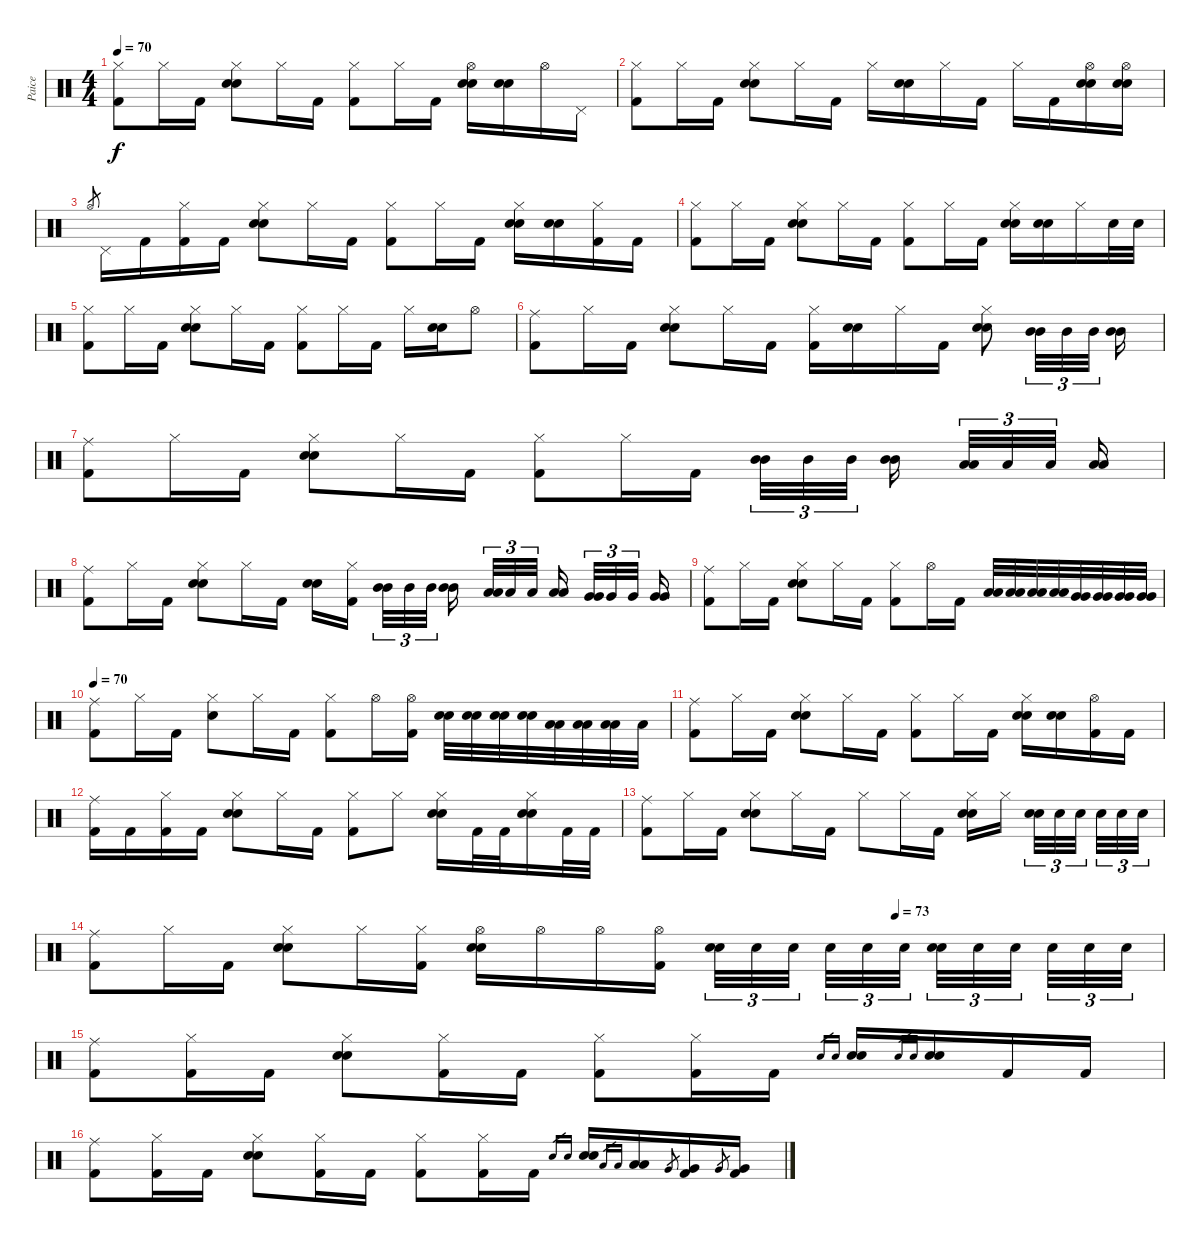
\track ("Paice" "Paice") {instrument percussion}
\staff {score}
\articulation defaults
\ts (4 4)
\tempo 70
\clef neutral
\ks c
("Hi-Hat (closed)" "Kick (hit) 2").8{dy f} "Hi-Hat (closed)".16 "Kick (hit) 2".16 ("Hi-Hat (closed)" "Electric Snare (hit)" "Electric Snare (hit)").8 "Hi-Hat (closed)".16 "Kick (hit) 2".16 ("Hi-Hat (closed)" "Kick (hit) 2").8 "Hi-Hat (closed)".16 "Kick (hit) 2".16 ("Hi-Hat (open)" "Electric Snare (hit)" "Electric Snare (hit)").16 ("Electric Snare (hit)" "Electric Snare (hit)").16 "Hi-Hat (open)".16 "Pedal Hi-Hat (hit)".16 |
("Hi-Hat (closed)" "Kick (hit) 2").8 "Hi-Hat (closed)".16 "Kick (hit) 2".16 ("Hi-Hat (closed)" "Electric Snare (hit)" "Electric Snare (hit)").8 "Hi-Hat (closed)".16 "Kick (hit) 2".16 "Hi-Hat (closed)".16 ("Electric Snare (hit)" "Electric Snare (hit)").16 "Hi-Hat (closed)".16 "Kick (hit) 2".16 "Hi-Hat (closed)".16 "Kick (hit) 2".16 ("Hi-Hat (open)" "Electric Snare (hit)" "Electric Snare (hit)").16 ("Hi-Hat (open)" "Electric Snare (hit)" "Electric Snare (hit)").16 |
"Hi-Hat (open)".8{gr} "Pedal Hi-Hat (hit)".16 "Kick (hit) 2".16 ("Hi-Hat (closed)" "Kick (hit) 2").16 "Kick (hit) 2".16 ("Hi-Hat (closed)" "Electric Snare (hit)" "Electric Snare (hit)").8 "Hi-Hat (closed)".16 "Kick (hit) 2".16 ("Hi-Hat (closed)" "Kick (hit) 2").8 "Hi-Hat (closed)".16 "Kick (hit) 2".16 ("Hi-Hat (closed)" "Electric Snare (hit)" "Electric Snare (hit)").16 ("Electric Snare (hit)" "Electric Snare (hit)").16 ("Hi-Hat (closed)" "Kick (hit) 2").16 "Kick (hit) 2".16 |
("Hi-Hat (closed)" "Kick (hit) 2").8 "Hi-Hat (closed)".16 "Kick (hit) 2".16 ("Hi-Hat (closed)" "Electric Snare (hit)" "Electric Snare (hit)").8 "Hi-Hat (closed)".16 "Kick (hit) 2".16 ("Hi-Hat (closed)" "Kick (hit) 2").8 "Hi-Hat (closed)".16 "Kick (hit) 2".16 ("Hi-Hat (closed)" "Electric Snare (hit)" "Electric Snare (hit)").16 ("Electric Snare (hit)" "Electric Snare (hit)").16 "Hi-Hat (closed)".16 "Electric Snare (hit)".32 "Electric Snare (hit)".32 |
("Hi-Hat (closed)" "Kick (hit) 2").8 "Hi-Hat (closed)".16 "Kick (hit) 2".16 ("Hi-Hat (closed)" "Electric Snare (hit)" "Electric Snare (hit)").8 "Hi-Hat (closed)".16 "Kick (hit) 2".16 ("Hi-Hat (closed)" "Kick (hit) 2").8 "Hi-Hat (closed)".16 "Kick (hit) 2".16 "Hi-Hat (closed)".16 ("Electric Snare (hit)" "Electric Snare (hit)").16 "Hi-Hat (open)".8 |
("Ride (middle)" "Kick (hit) 2").8 "Hi-Hat (closed)".16 "Kick (hit) 2".16 ("Hi-Hat (closed)" "Electric Snare (hit)" "Electric Snare (hit)").8 "Hi-Hat (closed)".16 "Kick (hit) 2".16 ("Hi-Hat (closed)" "Kick (hit) 2").16 ("Electric Snare (hit)" "Electric Snare (hit)").16 "Hi-Hat (closed)".16 "Kick (hit) 2".16 ("Hi-Hat (closed)" "Electric Snare (hit)" "Electric Snare (hit)").8 ("Mid Tom (hit)" "Mid Tom (hit)").32{tu (3 2)} "Mid Tom (hit)".32{tu (3 2)} "Mid Tom (hit)".32{tu (3 2)} ("Mid Tom (hit)" "Mid Tom (hit)").16 |
("Ride (middle)" "Kick (hit) 2").8 "Hi-Hat (closed)".16 "Kick (hit) 2".16 ("Hi-Hat (closed)" "Electric Snare (hit)" "Electric Snare (hit)").8 "Hi-Hat (closed)".16 "Kick (hit) 2".16 ("Hi-Hat (closed)" "Kick (hit) 2").8 "Hi-Hat (closed)".16 "Kick (hit) 2".16 ("Mid Tom (hit)" "Mid Tom (hit)").32{tu (3 2)} "Mid Tom (hit)".32{tu (3 2)} "Mid Tom (hit)".32{tu (3 2)} ("Mid Tom (hit)" "Mid Tom (hit)").16 ("Low Tom (hit)" "Low Tom (hit)").32{tu (3 2)} "Low Tom (hit)".32{tu (3 2)} "Low Tom (hit)".32{tu (3 2)} ("Low Tom (hit)" "Low Tom (hit)").16 |
("Ride (middle)" "Kick (hit) 2").8 "Hi-Hat (closed)".16 "Kick (hit) 2".16 ("Hi-Hat (closed)" "Electric Snare (hit)" "Electric Snare (hit)").8 "Hi-Hat (closed)".16 "Kick (hit) 2".16 ("Electric Snare (hit)" "Electric Snare (hit)").16 ("Hi-Hat (closed)" "Kick (hit) 2").16 ("Mid Tom (hit)" "Mid Tom (hit)").32{tu (3 2)} "Mid Tom (hit)".32{tu (3 2)} "Mid Tom (hit)".32{tu (3 2)} ("Mid Tom (hit)" "Mid Tom (hit)").16 ("Low Tom (hit)" "Low Tom (hit)").32{tu (3 2)} "Low Tom (hit)".32{tu (3 2)} "Low Tom (hit)".32{tu (3 2)} ("Low Tom (hit)" "Low Tom (hit)").16 ("Very Low Tom (hit)" "Very Low Tom (hit)").32{tu (3 2)} "Very Low Tom (hit)".32{tu (3 2)} "Very Low Tom (hit)".32{tu (3 2)} ("Very Low Tom (hit)" "Very Low Tom (hit)").16 |
("Ride (middle)" "Kick (hit) 2").8 "Hi-Hat (closed)".16 "Kick (hit) 2".16 ("Hi-Hat (closed)" "Electric Snare (hit)" "Electric Snare (hit)").8 "Hi-Hat (closed)".16 "Kick (hit) 2".16 ("Hi-Hat (closed)" "Kick (hit) 2").8 "Hi-Hat (open)".16 "Kick (hit) 2".16 ("Low Tom (hit)" "Low Tom (hit)").32 ("Low Tom (hit)" "Low Tom (hit)").32 ("Low Tom (hit)" "Low Tom (hit)").32 ("Low Tom (hit)" "Low Tom (hit)").32 ("Very Low Tom (hit)" "Very Low Tom (hit)").32 ("Very Low Tom (hit)" "Very Low Tom (hit)").32 ("Very Low Tom (hit)" "Very Low Tom (hit)").32 ("Very Low Tom (hit)" "Very Low Tom (hit)").32 |
\tempo 70
("Ride (middle)" "Kick (hit) 2").8 "Hi-Hat (closed)".16 "Kick (hit) 2".16 ("Hi-Hat (closed)" "Snare (hit) 2").8 "Hi-Hat (closed)".16 "Kick (hit) 2".16 ("Hi-Hat (closed)" "Kick (hit) 2").8 "Hi-Hat (open)".16 ("Hi-Hat (open)" "Kick (hit) 2").16 ("Electric Snare (hit)" "Electric Snare (hit)").32 ("Electric Snare (hit)" "Electric Snare (hit)").32 ("Electric Snare (hit)" "Electric Snare (hit)").32 ("Electric Snare (hit)" "Electric Snare (hit)").32 ("Low Tom (hit)" "Low Tom (hit)").32 ("Low Tom (hit)" "Low Tom (hit)").32 ("Low Tom (hit)" "Low Tom (hit)").32 "Low Tom (hit)".32 |
("Ride (middle)" "Kick (hit) 2").8 "Hi-Hat (closed)".16 "Kick (hit) 2".16 ("Hi-Hat (closed)" "Electric Snare (hit)" "Electric Snare (hit)").8 "Hi-Hat (closed)".16 "Kick (hit) 2".16 ("Hi-Hat (closed)" "Kick (hit) 2").8 "Hi-Hat (closed)".16 "Kick (hit) 2".16 ("Hi-Hat (closed)" "Electric Snare (hit)" "Electric Snare (hit)").16 ("Electric Snare (hit)" "Electric Snare (hit)").16 ("Hi-Hat (open)" "Kick (hit) 2").16 "Kick (hit) 2".16 |
("Ride (middle)" "Kick (hit) 2").16 "Kick (hit) 2".16 ("Hi-Hat (closed)" "Kick (hit) 2").16 "Kick (hit) 2".16 ("Hi-Hat (closed)" "Electric Snare (hit)" "Electric Snare (hit)").8 "Hi-Hat (closed)".16 "Kick (hit) 2".16 ("Hi-Hat (closed)" "Kick (hit) 2").8 "Hi-Hat (closed)".8 ("Hi-Hat (closed)" "Electric Snare (hit)" "Electric Snare (hit)").16 "Kick (hit) 2".32 "Kick (hit) 2".32 ("Hi-Hat (closed)" "Electric Snare (hit)" "Electric Snare (hit)").16 "Kick (hit) 2".32 "Kick (hit) 2".32 |
("Ride (middle)" "Kick (hit) 2").8 "Hi-Hat (closed)".16 "Kick (hit) 2".16 ("Hi-Hat (closed)" "Electric Snare (hit)" "Electric Snare (hit)").8 "Hi-Hat (closed)".16 "Kick (hit) 2".16 "Hi-Hat (closed)".8 "Hi-Hat (closed)".16 "Kick (hit) 2".16 ("Hi-Hat (closed)" "Electric Snare (hit)" "Electric Snare (hit)").16 "Hi-Hat (closed)".16 ("Electric Snare (hit)" "Electric Snare (hit)").32{tu (3 2)} "Electric Snare (hit)".32{tu (3 2)} "Electric Snare (hit)".32{tu (3 2)} "Electric Snare (hit)".32{tu (3 2)} "Electric Snare (hit)".32{tu (3 2)} "Electric Snare (hit)".32{tu (3 2)} |
\tempo (73 0.75)
("Ride (middle)" "Kick (hit) 2").8 "Hi-Hat (closed)".16 "Kick (hit) 2".16 ("Hi-Hat (closed)" "Electric Snare (hit)" "Electric Snare (hit)").8 "Hi-Hat (closed)".16 ("Hi-Hat (closed)" "Kick (hit) 2").16 ("Hi-Hat (open)" "Electric Snare (hit)" "Electric Snare (hit)").16 "Hi-Hat (open)".16 "Hi-Hat (open)".16 ("Hi-Hat (open)" "Kick (hit) 2").16 ("Electric Snare (hit)" "Electric Snare (hit)").32{tu (3 2)} "Electric Snare (hit)".32{tu (3 2)} "Electric Snare (hit)".32{tu (3 2)} "Electric Snare (hit)".32{tu (3 2)} "Electric Snare (hit)".32{tu (3 2)} "Electric Snare (hit)".32{tu (3 2)} ("Electric Snare (hit)" "Electric Snare (hit)").32{tu (3 2)} "Electric Snare (hit)".32{tu (3 2)} "Electric Snare (hit)".32{tu (3 2)} "Electric Snare (hit)".32{tu (3 2)} "Electric Snare (hit)".32{tu (3 2)} "Electric Snare (hit)".32{tu (3 2)} |
("Ride (middle)" "Kick (hit) 2").8 ("Hi-Hat (closed)" "Kick (hit) 2").16 "Kick (hit) 2".16 ("Hi-Hat (closed)" "Electric Snare (hit)" "Electric Snare (hit)").8 ("Hi-Hat (closed)" "Kick (hit) 2").16 "Kick (hit) 2".16 ("Hi-Hat (closed)" "Kick (hit) 2").8 ("Hi-Hat (closed)" "Kick (hit) 2").16 "Kick (hit) 2".16 "Electric Snare (hit)".16{gr} "Electric Snare (hit)".16{gr} ("Electric Snare (hit)" "Electric Snare (hit)").16 "Electric Snare (hit)".16{gr} "Electric Snare (hit)".16{gr} ("Electric Snare (hit)" "Electric Snare (hit)").16 "Kick (hit) 2".16 "Kick (hit) 2".16 |
("Ride (middle)" "Kick (hit) 2").8 ("Hi-Hat (closed)" "Kick (hit) 2").16 "Kick (hit) 2".16 ("Hi-Hat (closed)" "Electric Snare (hit)" "Electric Snare (hit)").8 ("Hi-Hat (closed)" "Kick (hit) 2").16 "Kick (hit) 2".16 ("Hi-Hat (closed)" "Kick (hit) 2").8 ("Hi-Hat (closed)" "Kick (hit) 2").16 "Kick (hit) 2".16 "Electric Snare (hit)".16{gr} "Electric Snare (hit)".16{gr} ("Electric Snare (hit)" "Electric Snare (hit)").16 "Low Tom (hit)".16{gr} "Low Tom (hit)".16{gr} ("Low Tom (hit)" "Low Tom (hit)").16 "Very Low Tom (hit)".8{gr} ("Very Low Tom (hit)" "Kick (hit) 2").16 "Very Low Tom (hit)".8{gr} ("Very Low Tom (hit)" "Kick (hit) 2").16
